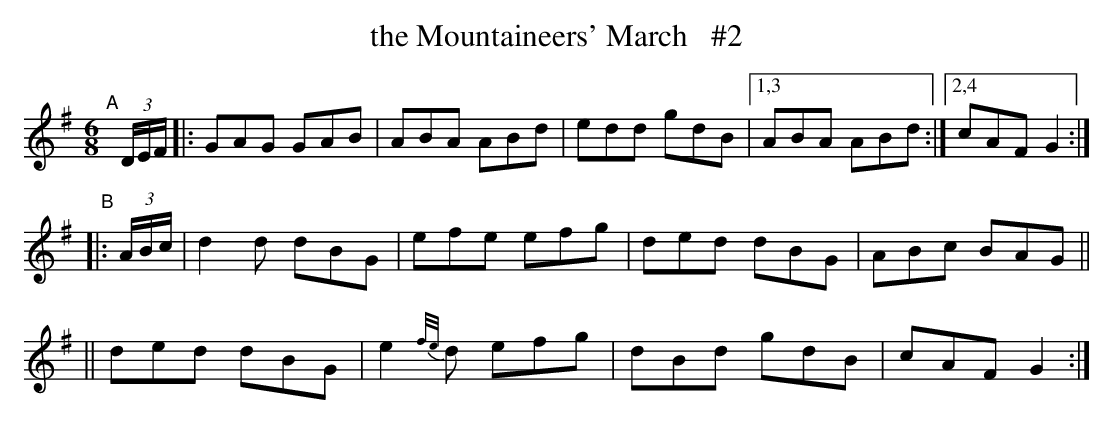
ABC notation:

X:1
T: the Mountaineers' March   #2
M: 6/8
L: 1/8
K: G
"^A"[|] (3D/E/F/ \
|: GAG GAB | ABA ABd | edd gdB |[1,3 ABA ABd :|[2,4 cAF G2 :|
"^B"|: (3A/B/c/ \
|  d2d dBG | efe efg | ded dBG | ABc BAG ||
|| ded dBG | e2{f/e/}d efg | dBd gdB | cAF G2 :|
